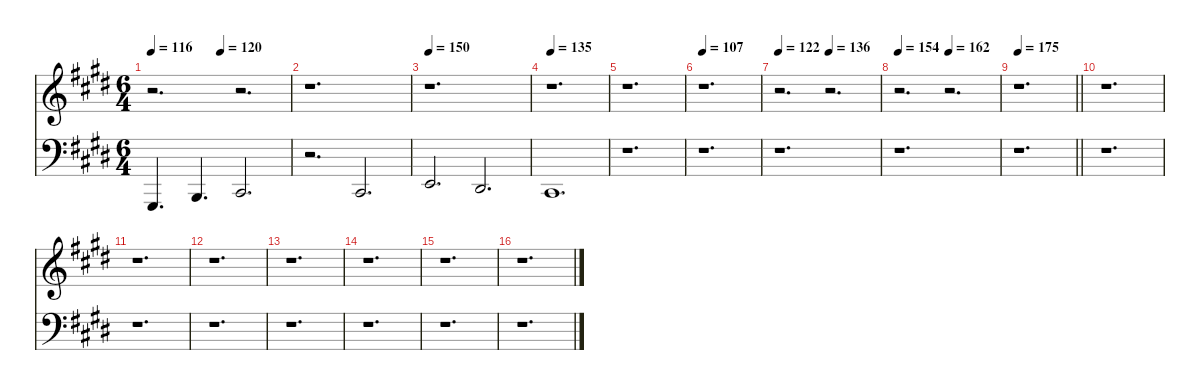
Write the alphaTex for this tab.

\defaultSystemsLayout 4
\hideDynamics
\bracketExtendMode nobrackets
\singleTrackTrackNamePolicy hidden
\multiTrackTrackNamePolicy hidden
\firstSystemTrackNameMode fullname
\firstSystemTrackNameOrientation horizontal
\otherSystemsTrackNameOrientation horizontal
\track ("Piano" "pno.") {instrument acousticgrandpiano}
\staff {score}
\tuning (E3 B2 G2 D2 A1 E1 B1)
\ts (6 4)
\tempo 116
\tempo (120 0.5)
\clef g2
\ks e
r.2{d dy f beam Down} r.2{d beam Down} |
r.1{d beam Down} |
\tempo 150
r.1{d beam Down} |
\tempo 135
r.1{d beam Down} |
r.1{d beam Down} |
\tempo 107
r.1{d beam Down} |
\tempo 122
\tempo (136 0.5)
r.2{d beam Down} r.2{d beam Down} |
\tempo 154
\tempo (162 0.5)
r.2{d beam Down} r.2{d beam Down} |
\tempo 175
\barLineRight lightlight
r.1{d beam Down} |
r.1{d beam Down} |
r.1{d beam Down} |
r.1{d beam Down} |
r.1{d beam Down} |
r.1{d beam Down} |
r.1{d beam Down} |
r.1{d beam Down}
\staff {score}
\tuning (E3 B2 G2 D2 A1 E1 B1)
\clef f4
\ottava regular
\simile none
\ks e
4.6{acc #}.4{d dy f beam Up} 2.5{acc forcenatural}.4{d beam Up} 2.7{acc #}.2{d beam Up} |
r.2{d beam Down} 2.7{acc #}.2{d beam Up} |
2.4{acc forcenatural}.2{d beam Up} 1.4{acc #}.2{d beam Up} |
2.7{acc #}.1{d beam Up} |
r.1{d beam Down} |
r.1{d beam Down} |
r.1{d beam Down} |
r.1{d beam Down} |
\barLineRight lightlight
r.1{d beam Down} |
r.1{d beam Down} |
r.1{d beam Down} |
r.1{d beam Down} |
r.1{d beam Down} |
r.1{d beam Down} |
r.1{d beam Down} |
r.1{d beam Down}
